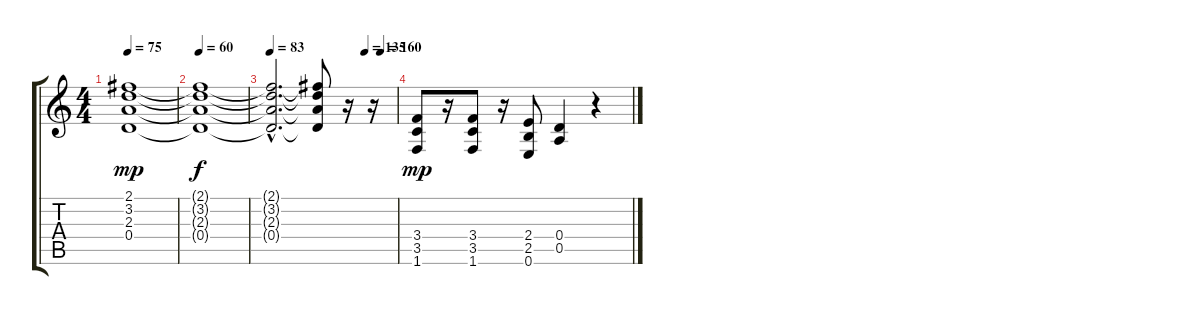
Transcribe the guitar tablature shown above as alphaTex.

\track "" {instrument distortionguitar}
\staff {score tabs}
\tuning (E4 B3 G3 D3 A2 E2) {hide}
\ts (4 4)
\tempo 75
\clef g2
\ks c
(2.1 3.2 2.3 0.4).1{dy mp} |
\tempo 60
(2.1{t} 3.2{t} 2.3{t} 0.4{t}).1{dy f} |
\tempo 83
\tempo (135 0.75)
\tempo (160 0.875)
(2.1{hac t} 3.2{hac t} 2.3{hac t} 0.4{hac t}).2{d} (2.1{t} 3.2{t} 2.3{t} 0.4{t}).8 r.16 r.16 |
(3.4 3.5 1.6).8{dy mp} r.16 (3.4 3.5 1.6).8 r.16 (2.4 2.5 0.6).8 (0.4 0.5).4 r.4
